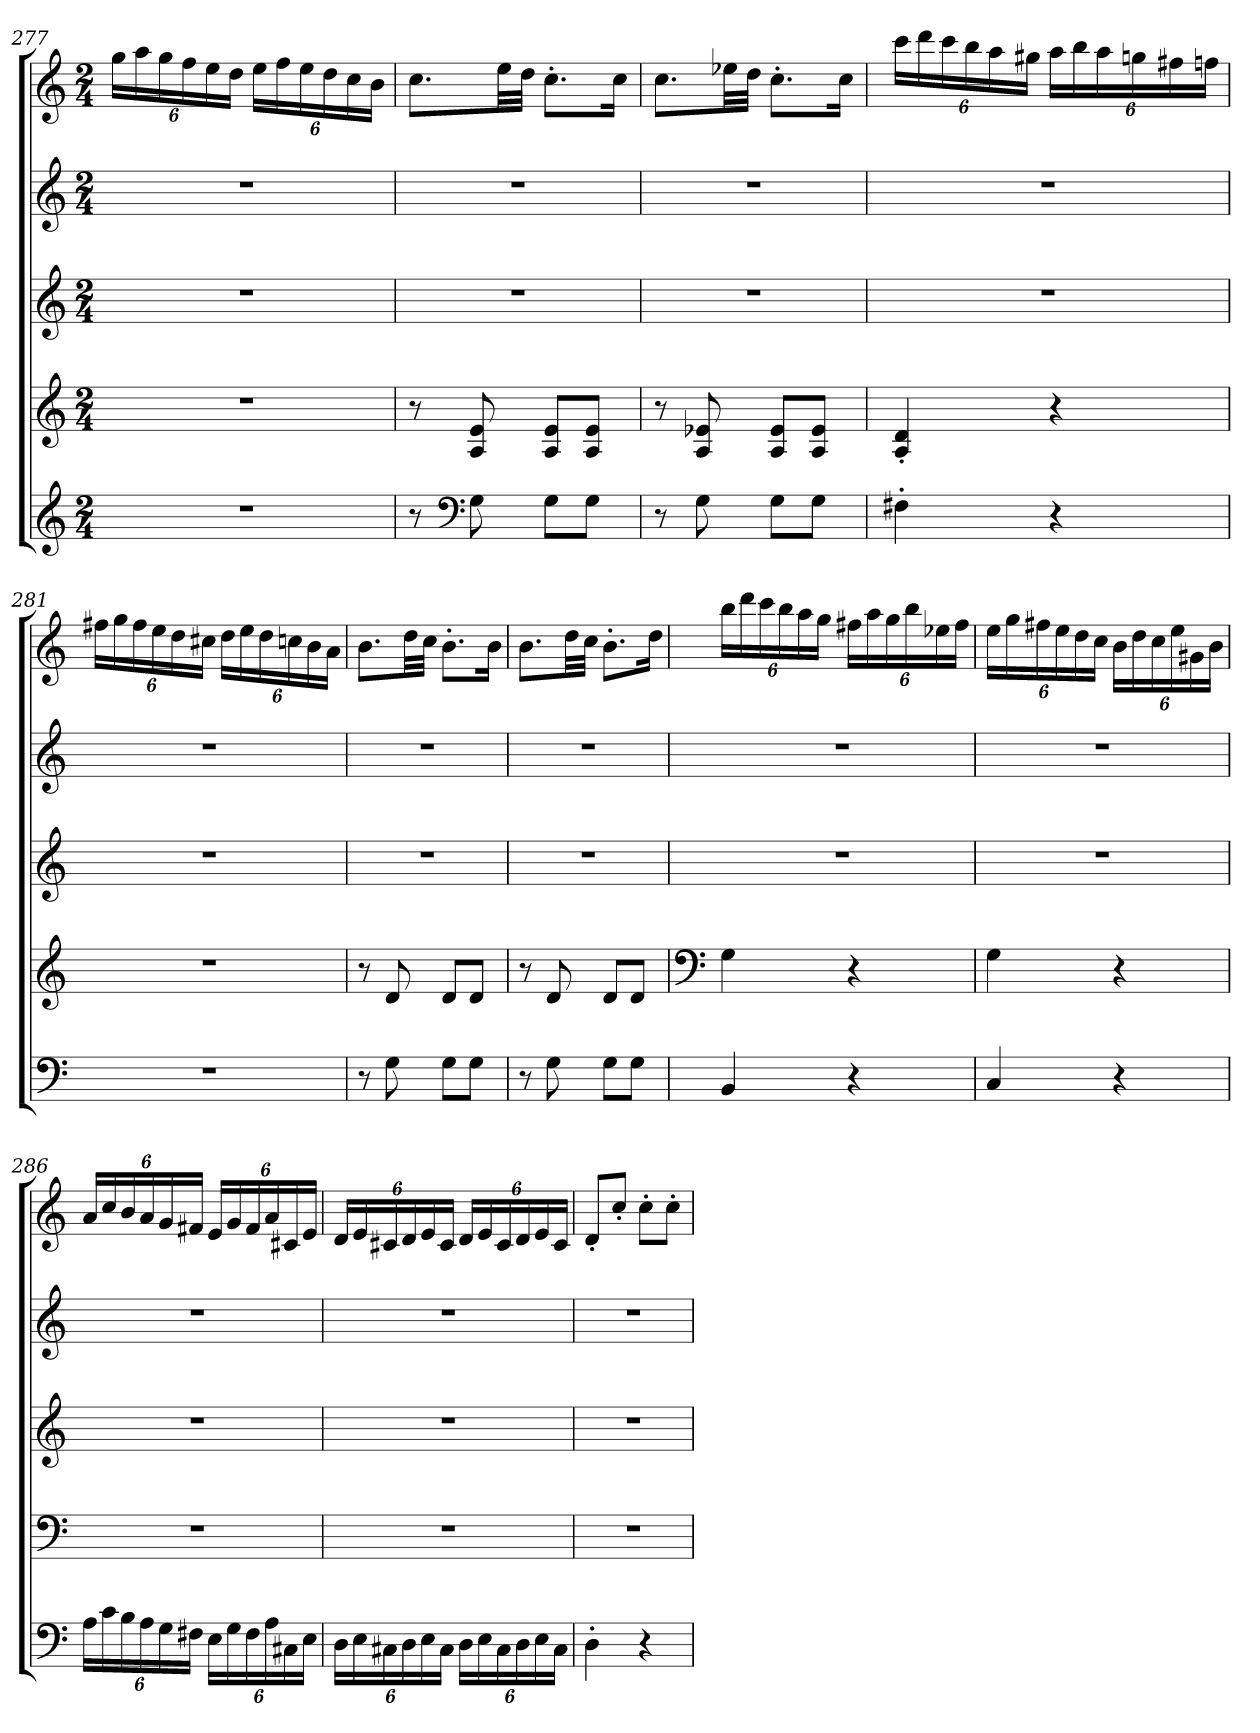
**kern	**kern	**kern	**kern	**kern
*part5	*part4	*part3	*part2	*part1
*staff5	*staff4	*staff3	*staff2	*staff1
*clefG2	*clefG2	*clefG2	*clefG2	*clefG2
*k[]	*k[]	*k[]	*k[]	*k[]
*M2/4	*M2/4	*M2/4	*M2/4	*M2/4
*	*	*	*	*Xbrackettup
=277	=277	=277	=277	=277
2r	2r	2r	2r	24gg\LL
.	.	.	.	24aa\
.	.	.	.	24gg\
.	.	.	.	24ff\
.	.	.	.	24ee\
.	.	.	.	24dd\JJ
.	.	.	.	24ee\LL
.	.	.	.	24ff\
.	.	.	.	24ee\
.	.	.	.	24dd\
.	.	.	.	24cc\
.	.	.	.	24b\JJ
=278	=278	=278	=278	=278
8r	8r	2r	2r	8.cc\L
*clefF4	*	*	*	*
8G\	8A/ 8e/	.	.	.
.	.	.	.	32ee\LL
.	.	.	.	32dd\JJJ
8G\L	8A/ 8e/L	.	.	8.cc'\L
8G\J	8A/ 8e/J	.	.	.
.	.	.	.	16cc\Jk
=279	=279	=279	=279	=279
8r	8r	2r	2r	8.cc\L
8G\	8A/ 8e-X/	.	.	.
.	.	.	.	32ee-X\LL
.	.	.	.	32dd\JJJ
8G\L	8A/ 8e-/L	.	.	8.cc'\L
8G\J	8A/ 8e-/J	.	.	.
.	.	.	.	16cc\Jk
!!LO:LB:g=z
=280	=280	=280	=280	=280
*	*	*	*	*MM100
4F#X'\	4A/' 4d/'	2r	2r	24ccc\LL
.	.	.	.	24ddd\
.	.	.	.	24ccc\
.	.	.	.	24bb\
.	.	.	.	24aa\
.	.	.	.	24gg#X\JJ
4r	4r	.	.	24aa\LL
.	.	.	.	24bb\
.	.	.	.	24aa\
.	.	.	.	24ggn\
.	.	.	.	24ff#X\
.	.	.	.	24ffn\JJ
=281	=281	=281	=281	=281
2r	2r	2r	2r	24ff#X\LL
.	.	.	.	24gg\
.	.	.	.	24ff#\
.	.	.	.	24ee\
.	.	.	.	24dd\
.	.	.	.	24cc#X\JJ
.	.	.	.	24dd\LL
.	.	.	.	24ee\
.	.	.	.	24dd\
.	.	.	.	24ccn\
.	.	.	.	24b\
.	.	.	.	24a\JJ
=282	=282	=282	=282	=282
8r	8r	2r	2r	8.b\L
8G\	8d/	.	.	.
.	.	.	.	32dd\LL
.	.	.	.	32cc\JJJ
8G\L	8d/L	.	.	8.b'\L
8G\J	8d/J	.	.	.
.	.	.	.	16b\Jk
!!LO:PB:g=z
=283	=283	=283	=283	=283
8r	8r	2r	2r	8.b\L
8G\	8d/	.	.	.
.	.	.	.	32dd\LL
.	.	.	.	32cc\JJJ
8G\L	8d/L	.	.	8.b'\L
8G\J	8d/J	.	.	.
.	.	.	.	16dd\Jk
=284	=284	=284	=284	=284
*	*clefF4	*	*	*
*	*	*	*	*MM100
4BB/	4G\	2r	2r	24bb\LL
.	.	.	.	24ddd\
.	.	.	.	24ccc\
.	.	.	.	24bb\
.	.	.	.	24aa\
.	.	.	.	24gg\JJ
4r	4r	.	.	24ff#X\LL
.	.	.	.	24aa\
.	.	.	.	24gg\
.	.	.	.	24bb\
.	.	.	.	24ee-X\
.	.	.	.	24ff#\JJ
=285	=285	=285	=285	=285
4C/	4G\	2r	2r	24ee\LL
.	.	.	.	24gg\
.	.	.	.	24ff#X\
.	.	.	.	24ee\
.	.	.	.	24dd\
.	.	.	.	24cc\JJ
4r	4r	.	.	24b\LL
.	.	.	.	24dd\
.	.	.	.	24cc\
.	.	.	.	24ee\
.	.	.	.	24g#X\
.	.	.	.	24b\JJ
!!LO:LB:g=z
=286	=286	=286	=286	=286
*Xbrackettup	*	*	*	*
24A\LL	2r	2r	2r	24a/LL
24c\	.	.	.	24cc/
24B\	.	.	.	24b/
24A\	.	.	.	24a/
24G\	.	.	.	24g/
24F#X\JJ	.	.	.	24f#X/JJ
24E\LL	.	.	.	24e/LL
24G\	.	.	.	24g/
24F#\	.	.	.	24f#/
24A\	.	.	.	24a/
24C#X\	.	.	.	24c#X/
24E\JJ	.	.	.	24e/JJ
=287	=287	=287	=287	=287
24D\LL	2r	2r	2r	24d/LL
24E\	.	.	.	24e/
24C#X\	.	.	.	24c#X/
24D\	.	.	.	24d/
24E\	.	.	.	24e/
24C#\JJ	.	.	.	24c#/JJ
24D\LL	.	.	.	24d/LL
24E\	.	.	.	24e/
24C#\	.	.	.	24c#/
24D\	.	.	.	24d/
24E\	.	.	.	24e/
24C#\JJ	.	.	.	24c#/JJ
=288	=288	=288	=288	=288
4D'\	2r	2r	2r	8d'/L
.	.	.	.	8cc'/J
4r	.	.	.	8cc'\L
.	.	.	.	8cc'\J
=	=	=	=	=
*-	*-	*-	*-	*-
